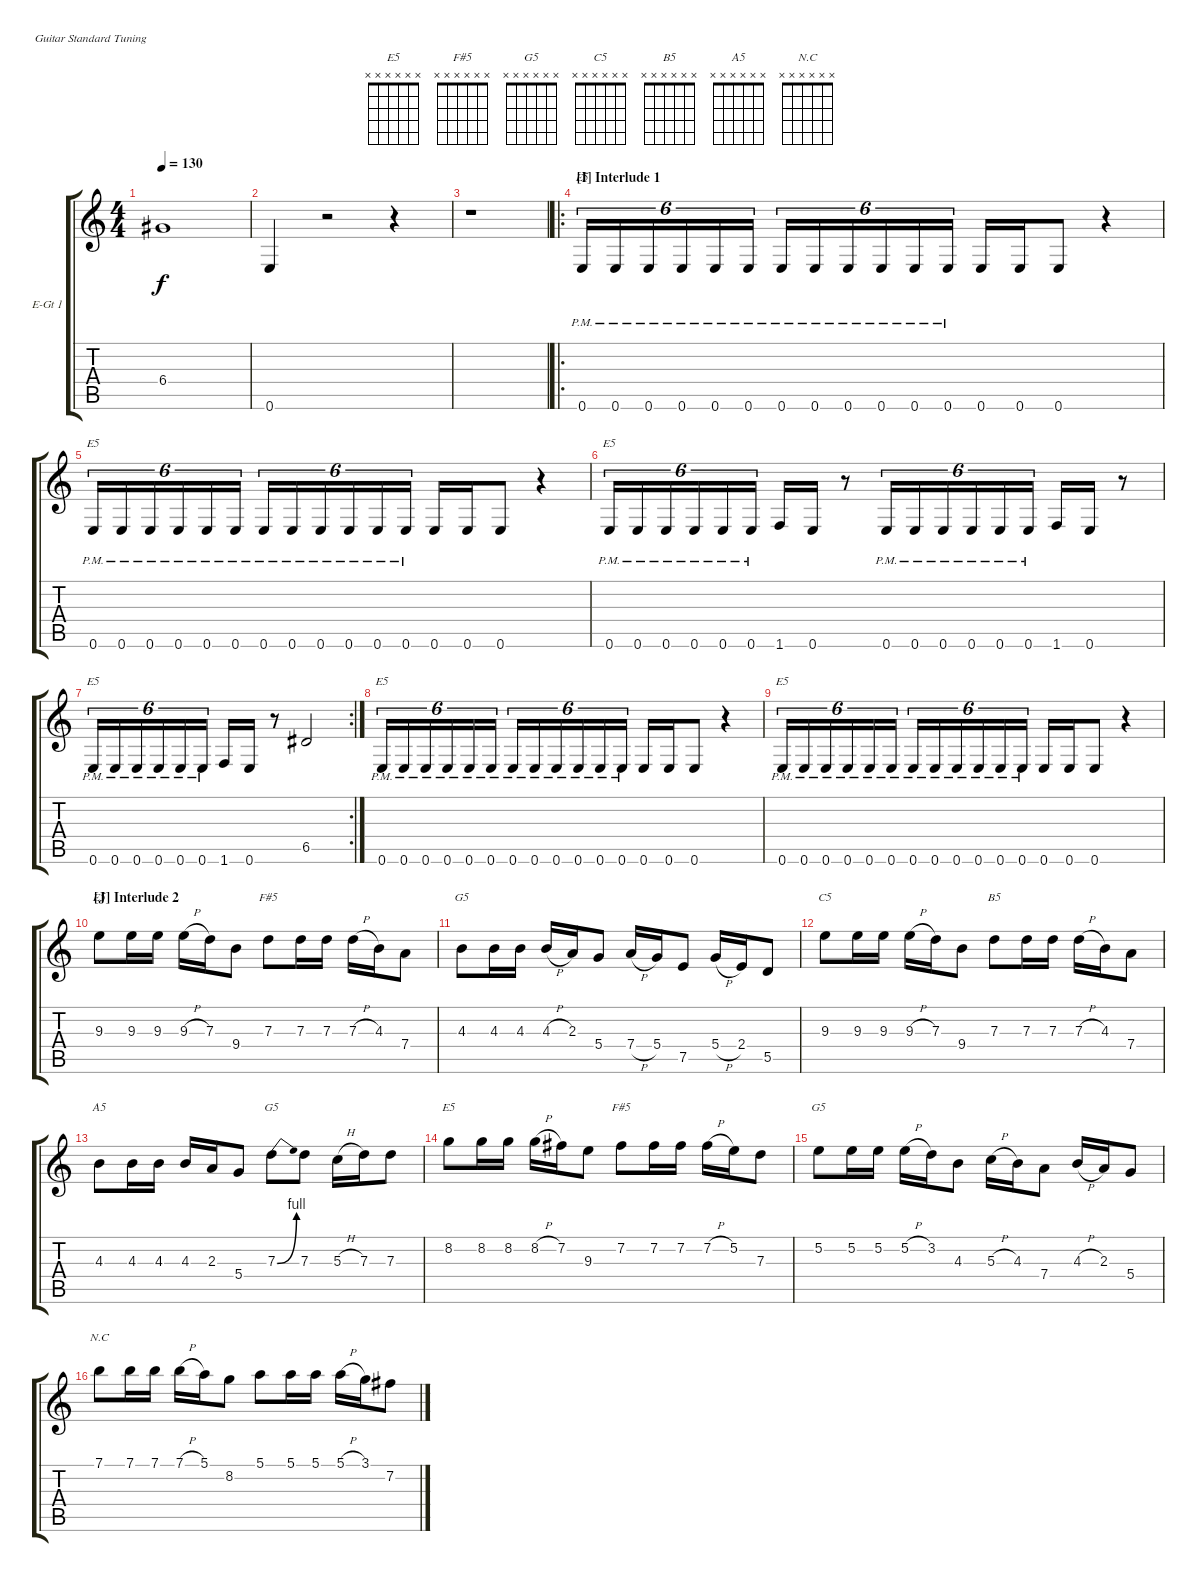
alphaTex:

\bracketExtendMode groupsimilarinstruments
\firstSystemTrackNameOrientation horizontal
\otherSystemsTrackNameOrientation horizontal
\track ("Guitar 1 (James Hetfield)" "E-Gt 1") {instrument distortionguitar}
\staff {score tabs}
\tuning (E4 B3 G3 D3 A2 E2)
\chord ("E5" x x x x x x)
\chord ("F#5" x x x x x x)
\chord ("G5" x x x x x x)
\chord ("C5" x x x x x x)
\chord ("B5" x x x x x x)
\chord ("A5" x x x x x x)
\chord ("N.C" x x x x x x)
\ts (4 4)
\tempo 130
\clef g2
\ks c
6.4{t}.1{lyrics (0 "") lyrics (1 "") lyrics (2 "") lyrics (3 "") lyrics (4 "") dy f} |
0.6.4{lyrics (0 "") lyrics (1 "") lyrics (2 "") lyrics (3 "") lyrics (4 "")} r.2 r.4 |
r.1 |
\ro
\section ("I" "Interlude 1")
0.6{pm}.16{tu (6 4) ch "E5" lyrics (0 "") lyrics (1 "") lyrics (2 "") lyrics (3 "") lyrics (4 "")} 0.6{pm}.16{tu (6 4) lyrics (0 "") lyrics (1 "") lyrics (2 "") lyrics (3 "") lyrics (4 "")} 0.6{pm}.16{tu (6 4) lyrics (0 "") lyrics (1 "") lyrics (2 "") lyrics (3 "") lyrics (4 "")} 0.6{pm}.16{tu (6 4) lyrics (0 "") lyrics (1 "") lyrics (2 "") lyrics (3 "") lyrics (4 "")} 0.6{pm}.16{tu (6 4) lyrics (0 "") lyrics (1 "") lyrics (2 "") lyrics (3 "") lyrics (4 "")} 0.6{pm}.16{tu (6 4) lyrics (0 "") lyrics (1 "") lyrics (2 "") lyrics (3 "") lyrics (4 "")} 0.6{pm}.16{tu (6 4) lyrics (0 "") lyrics (1 "") lyrics (2 "") lyrics (3 "") lyrics (4 "")} 0.6{pm}.16{tu (6 4) lyrics (0 "") lyrics (1 "") lyrics (2 "") lyrics (3 "") lyrics (4 "")} 0.6{pm}.16{tu (6 4) lyrics (0 "") lyrics (1 "") lyrics (2 "") lyrics (3 "") lyrics (4 "")} 0.6{pm}.16{tu (6 4) lyrics (0 "") lyrics (1 "") lyrics (2 "") lyrics (3 "") lyrics (4 "")} 0.6{pm}.16{tu (6 4) lyrics (0 "") lyrics (1 "") lyrics (2 "") lyrics (3 "") lyrics (4 "")} 0.6{pm}.16{tu (6 4) lyrics (0 "") lyrics (1 "") lyrics (2 "") lyrics (3 "") lyrics (4 "")} 0.6.16{lyrics (0 "") lyrics (1 "") lyrics (2 "") lyrics (3 "") lyrics (4 "")} 0.6.16{lyrics (0 "") lyrics (1 "") lyrics (2 "") lyrics (3 "") lyrics (4 "")} 0.6.8{lyrics (0 "") lyrics (1 "") lyrics (2 "") lyrics (3 "") lyrics (4 "")} r.4 |
0.6{pm}.16{tu (6 4) ch "E5" lyrics (0 "") lyrics (1 "") lyrics (2 "") lyrics (3 "") lyrics (4 "")} 0.6{pm}.16{tu (6 4) lyrics (0 "") lyrics (1 "") lyrics (2 "") lyrics (3 "") lyrics (4 "")} 0.6{pm}.16{tu (6 4) lyrics (0 "") lyrics (1 "") lyrics (2 "") lyrics (3 "") lyrics (4 "")} 0.6{pm}.16{tu (6 4) lyrics (0 "") lyrics (1 "") lyrics (2 "") lyrics (3 "") lyrics (4 "")} 0.6{pm}.16{tu (6 4) lyrics (0 "") lyrics (1 "") lyrics (2 "") lyrics (3 "") lyrics (4 "")} 0.6{pm}.16{tu (6 4) lyrics (0 "") lyrics (1 "") lyrics (2 "") lyrics (3 "") lyrics (4 "")} 0.6{pm}.16{tu (6 4) lyrics (0 "") lyrics (1 "") lyrics (2 "") lyrics (3 "") lyrics (4 "")} 0.6{pm}.16{tu (6 4) lyrics (0 "") lyrics (1 "") lyrics (2 "") lyrics (3 "") lyrics (4 "")} 0.6{pm}.16{tu (6 4) lyrics (0 "") lyrics (1 "") lyrics (2 "") lyrics (3 "") lyrics (4 "")} 0.6{pm}.16{tu (6 4) lyrics (0 "") lyrics (1 "") lyrics (2 "") lyrics (3 "") lyrics (4 "")} 0.6{pm}.16{tu (6 4)} 0.6{pm}.16{tu (6 4)} 0.6.16 0.6.16 0.6.8 r.4 |
0.6{pm}.16{tu (6 4) ch "E5"} 0.6{pm}.16{tu (6 4)} 0.6{pm}.16{tu (6 4)} 0.6{pm}.16{tu (6 4)} 0.6{pm}.16{tu (6 4)} 0.6{pm}.16{tu (6 4)} 1.6.16 0.6.16 r.8 0.6{pm}.16{tu (6 4)} 0.6{pm}.16{tu (6 4)} 0.6{pm}.16{tu (6 4)} 0.6{pm}.16{tu (6 4)} 0.6{pm}.16{tu (6 4)} 0.6{pm}.16{tu (6 4)} 1.6.16 0.6.16 r.8 |
\rc 2
0.6{pm}.16{tu (6 4) ch "E5"} 0.6{pm}.16{tu (6 4)} 0.6{pm}.16{tu (6 4)} 0.6{pm}.16{tu (6 4)} 0.6{pm}.16{tu (6 4)} 0.6{pm}.16{tu (6 4)} 1.6.16 0.6.16 r.8 6.5.2 |
0.6{pm}.16{tu (6 4) ch "E5"} 0.6{pm}.16{tu (6 4)} 0.6{pm}.16{tu (6 4)} 0.6{pm}.16{tu (6 4)} 0.6{pm}.16{tu (6 4)} 0.6{pm}.16{tu (6 4)} 0.6{pm}.16{tu (6 4)} 0.6{pm}.16{tu (6 4)} 0.6{pm}.16{tu (6 4)} 0.6{pm}.16{tu (6 4)} 0.6{pm}.16{tu (6 4)} 0.6{pm}.16{tu (6 4)} 0.6.16 0.6.16 0.6.8 r.4 |
0.6{pm}.16{tu (6 4) ch "E5"} 0.6{pm}.16{tu (6 4)} 0.6{pm}.16{tu (6 4)} 0.6{pm}.16{tu (6 4)} 0.6{pm}.16{tu (6 4)} 0.6{pm}.16{tu (6 4)} 0.6{pm}.16{tu (6 4)} 0.6{pm}.16{tu (6 4)} 0.6{pm}.16{tu (6 4)} 0.6{pm}.16{tu (6 4)} 0.6{pm}.16{tu (6 4)} 0.6{pm}.16{tu (6 4)} 0.6.16 0.6.16 0.6.8 r.4 |
\section ("J" "Interlude 2")
9.3.8{ch "E5"} 9.3.16 9.3.16 9.3{h}.16 7.3.16 9.4.8 7.3.8{ch "F#5"} 7.3.16 7.3.16 7.3{h}.16 4.3.16 7.4.8 |
4.3.8{ch "G5"} 4.3.16 4.3.16 4.3{h}.16 2.3.16 5.4.8 7.4{h}.16 5.4.16 7.5.8 5.4{h}.16 2.4.16 5.5.8 |
9.3.8{ch "C5"} 9.3.16 9.3.16 9.3{h}.16 7.3.16 9.4.8 7.3.8{ch "B5"} 7.3.16 7.3.16 7.3{h}.16 4.3.16 7.4.8 |
4.3.8{ch "A5"} 4.3.16 4.3.16 4.3.16 2.3.16 5.4.8 7.3{be (bend 0 0 60 4)}.8{ch "G5"} 7.3.8 5.3{h}.16 7.3.16 7.3.8 |
8.2.8{ch "E5"} 8.2.16 8.2.16 8.2{h}.16 7.2.16 9.3.8 7.2.8{ch "F#5"} 7.2.16 7.2.16 7.2{h}.16 5.2.16 7.3.8 |
5.2.8{ch "G5"} 5.2.16 5.2.16 5.2{h}.16 3.2.16 4.3.8 5.3{h}.16 4.3.16 7.4.8 4.3{h}.16 2.3.16 5.4.8 |
7.1.8{ch "N.C"} 7.1.16 7.1.16 7.1{h}.16 5.1.16 8.2.8 5.1.8 5.1.16 5.1.16 5.1{h}.16 3.1.16 7.2.8
